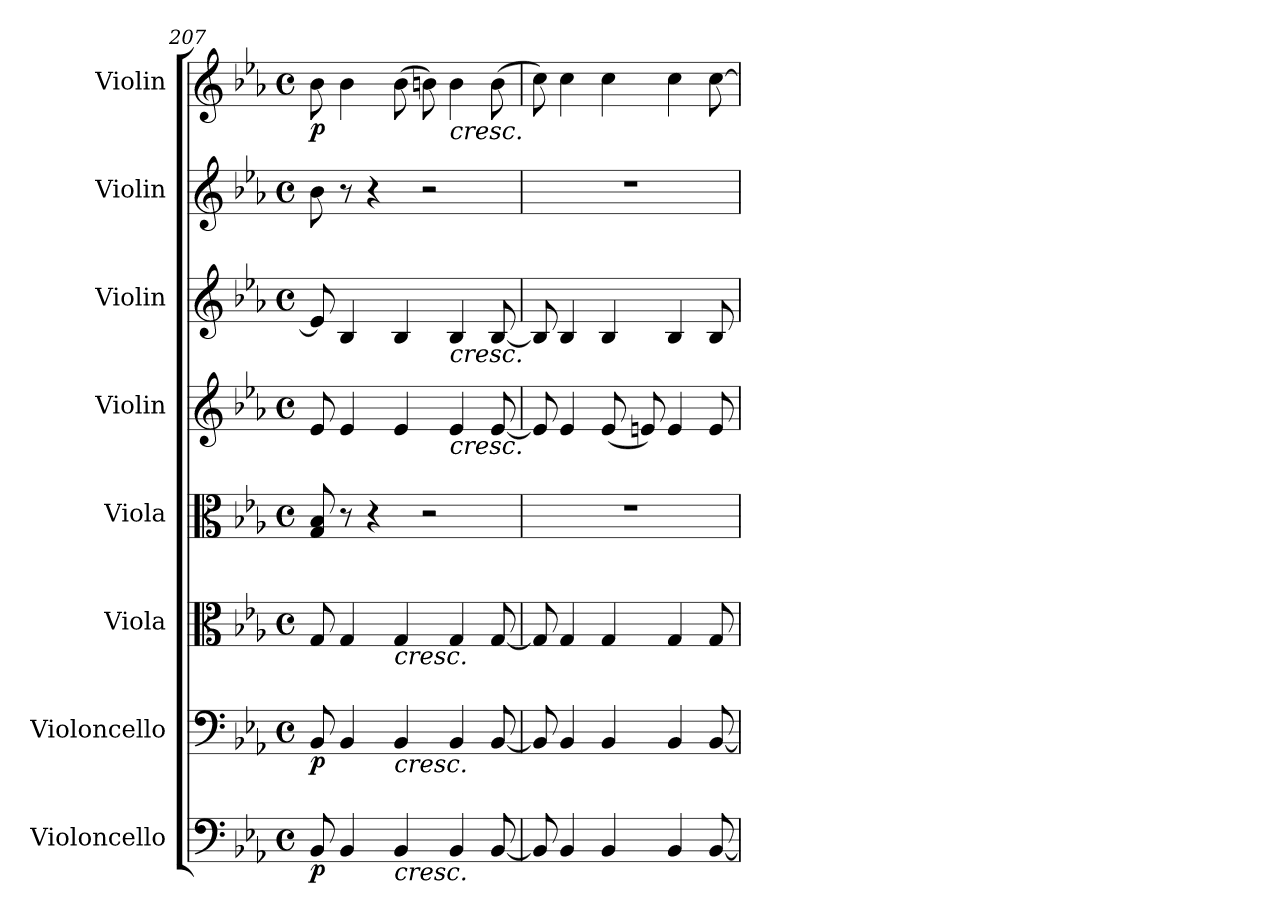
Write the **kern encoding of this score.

**kern	**dynam	**kern	**dynam	**kern	**kern	**kern	**kern	**kern	**kern	**dynam
*part8	*part8	*part7	*part7	*part6	*part5	*part4	*part3	*part2	*part1	*part1
*staff8	*staff8	*staff7	*staff7	*staff6	*staff5	*staff4	*staff3	*staff2	*staff1	*staff1
*I"Violoncello	*	*I"Violoncello	*	*I"Viola	*I"Viola	*I"Violin	*I"Violin	*I"Violin	*I"Violin	*
*I'Vc.	*	*I'Vc.	*	*I'Vla.	*I'Vla.	*I'Vln.	*I'Vln.	*I'Vln.	*I'Vln.	*
*clefF4	*	*clefF4	*	*clefC3	*clefC3	*clefG2	*clefG2	*clefG2	*clefG2	*
*k[b-e-a-]	*	*k[b-e-a-]	*	*k[b-e-a-]	*k[b-e-a-]	*k[b-e-a-]	*k[b-e-a-]	*k[b-e-a-]	*k[b-e-a-]	*
*M4/4	*	*M4/4	*	*M4/4	*M4/4	*M4/4	*M4/4	*M4/4	*M4/4	*
*met(c)	*	*met(c)	*	*met(c)	*met(c)	*met(c)	*met(c)	*met(c)	*met(c)	*
=207	=207	=207	=207	=207	=207	=207	=207	=207	=207	=207
!	!LO:DY:b	!	!LO:DY:b	!	!	!	!	!	!	!LO:DY:b
8BB-/	p	8BB-/	p	8G/	8G/ 8B-/	8e-/	8e-/]	8b-\	8b-\	p
4BB-/	.	4BB-/	.	4G/	8r	4e-/	4B-/	8r	4b-\	.
.	.	.	.	.	4r	.	.	4r	.	.
!	!	!	!	!LO:TX:b:i:t=cresc.	!	!	!	!	!	!
!	!	!LO:TX:b:i:t=cresc.	!	!	!	!	!	!	!	!
!LO:TX:b:i:t=cresc.	!	!	!	!	!	!	!	!	!	!
4BB-/	.	4BB-/	.	4G/	.	4e-/	4B-/	.	(>8b-\	.
.	.	.	.	.	2r	.	.	2r	8bn\)	.
!	!	!	!	!	!	!	!	!	!LO:TX:b:i:t=cresc.	!
!	!	!	!	!	!	!	!LO:TX:b:i:t=cresc.	!	!	!
!	!	!	!	!	!	!LO:TX:b:i:t=cresc.	!	!	!	!
4BB-/	.	4BB-/	.	4G/	.	4e-/	4B-/	.	4b\	.
[8BB-/	.	[8BB-/	.	[8G/	.	[8e-/	[8B-/	.	(>8b\	.
=208	=208	=208	=208	=208	=208	=208	=208	=208	=208	=208
8BB-/]	.	8BB-/]	.	8G/]	1r	8e-/]	8B-/]	1r	8cc\)	.
4BB-/	.	4BB-/	.	4G/	.	4e-/	4B-/	.	4cc\	.
4BB-/	.	4BB-/	.	4G/	.	(<8e-/	4B-/	.	4cc\	.
.	.	.	.	.	.	8en/)	.	.	.	.
4BB-/	.	4BB-/	.	4G/	.	4e/	4B-/	.	4cc\	.
[8BB-/	.	[8BB-/	.	8G/	.	8e/	8B-/	.	[8cc\	.
=	=	=	=	=	=	=	=	=	=	=
*-	*-	*-	*-	*-	*-	*-	*-	*-	*-	*-
